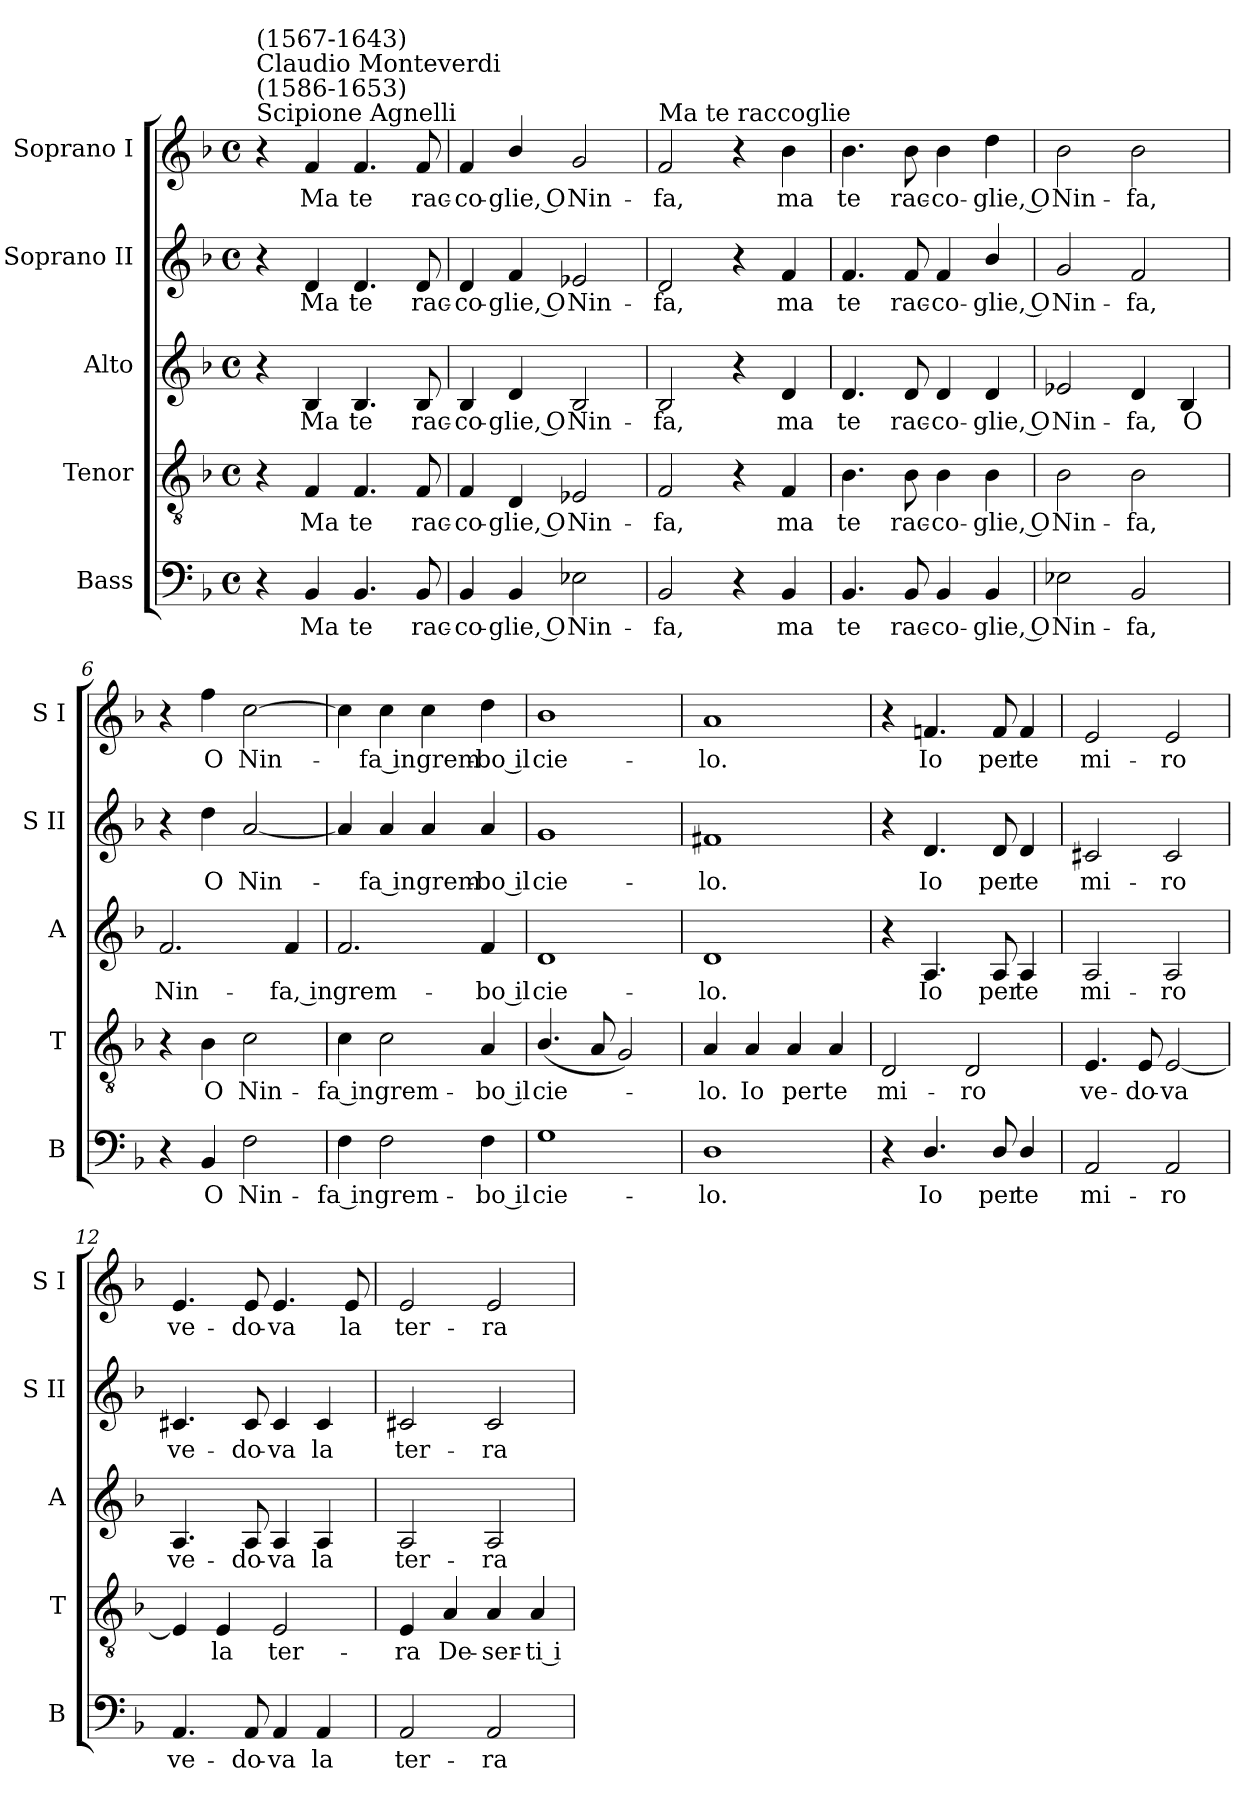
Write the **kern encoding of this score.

**kern	**text	**kern	**text	**kern	**text	**kern	**text	**kern	**text
*part5	*part5	*part4	*part4	*part3	*part3	*part2	*part2	*part1	*part1
*staff5	*staff5	*staff4	*staff4	*staff3	*staff3	*staff2	*staff2	*staff1	*staff1
*I"Bass	*	*I"Tenor	*	*I"Alto	*	*I"Soprano II	*	*I"Soprano I	*
*I'B	*	*I'T	*	*I'A	*	*I'S II	*	*I'S I	*
*clefF4	*	*clefGv2	*	*clefG2	*	*clefG2	*	*clefG2	*
*k[b-]	*	*k[b-]	*	*k[b-]	*	*k[b-]	*	*k[b-]	*
*F:	*	*F:	*	*F:	*	*F:	*	*F:	*
*M4/4	*	*M4/4	*	*M4/4	*	*M4/4	*	*M4/4	*
*met(c)	*	*met(c)	*	*met(c)	*	*met(c)	*	*met(c)	*
*MM96	*	*MM96	*	*MM96	*	*MM96	*	*MM96	*
=1	=1	=1	=1	=1	=1	=1	=1	=1	=1
!	!	!	!	!	!	!	!	!LO:TX:a:t=Scipione Agnelli	!
!	!	!	!	!	!	!	!	!LO:TX:a:t=(1586-1653)	!
!	!	!	!	!	!	!	!	!LO:TX:a:t=Claudio Monteverdi	!
!	!	!	!	!	!	!	!	!LO:TX:a:t=(1567-1643)	!
4r	.	4r	.	4r	.	4r	.	4r	.
!	!LO:LY:b	!	!LO:LY:b	!	!LO:LY:b	!	!LO:LY:b	!	!LO:LY:b
4BB-/	Ma	4F/	Ma	4B-/	Ma	4d/	Ma	4f/	Ma
!	!LO:LY:b	!	!LO:LY:b	!	!LO:LY:b	!	!LO:LY:b	!	!LO:LY:b
4.BB-/	te	4.F/	te	4.B-/	te	4.d/	te	4.f/	te
!	!LO:LY:b	!	!LO:LY:b	!	!LO:LY:b	!	!LO:LY:b	!	!LO:LY:b
8BB-/	rac-	8F/	rac-	8B-/	rac-	8d/	rac-	8f/	rac-
=2	=2	=2	=2	=2	=2	=2	=2	=2	=2
!	!LO:LY:b	!	!LO:LY:b	!	!LO:LY:b	!	!LO:LY:b	!	!LO:LY:b
4BB-/	-co-	4F/	-co-	4B-/	-co-	4d/	-co-	4f/	-co-
!	!LO:LY:b	!	!LO:LY:b	!	!LO:LY:b	!	!LO:LY:b	!	!LO:LY:b
4BB-/	-glie, O	4D/	-glie, O	4d/	-glie, O	4f/	-glie, O	4b-/	-glie, O
!	!LO:LY:b	!	!LO:LY:b	!	!LO:LY:b	!	!LO:LY:b	!	!LO:LY:b
2E-X\	Nin-	2E-X/	Nin-	2B-/	Nin-	2e-X/	Nin-	2g/	Nin-
=3	=3	=3	=3	=3	=3	=3	=3	=3	=3
!	!	!	!	!	!	!	!	!LO:TX:a:t=Ma te raccoglie	!
!	!LO:LY:b	!	!LO:LY:b	!	!LO:LY:b	!	!LO:LY:b	!	!LO:LY:b
2BB-/	-fa,	2F/	-fa,	2B-/	-fa,	2d/	-fa,	2f/	-fa,
4r	.	4r	.	4r	.	4r	.	4r	.
!	!LO:LY:b	!	!LO:LY:b	!	!LO:LY:b	!	!LO:LY:b	!	!LO:LY:b
4BB-/	ma	4F/	ma	4d/	ma	4f/	ma	4b-\	ma
=4	=4	=4	=4	=4	=4	=4	=4	=4	=4
!	!LO:LY:b	!	!LO:LY:b	!	!LO:LY:b	!	!LO:LY:b	!	!LO:LY:b
4.BB-/	te	4.B-\	te	4.d/	te	4.f/	te	4.b-\	te
!	!LO:LY:b	!	!LO:LY:b	!	!LO:LY:b	!	!LO:LY:b	!	!LO:LY:b
8BB-/	rac-	8B-\	rac-	8d/	rac-	8f/	rac-	8b-\	rac-
!	!LO:LY:b	!	!LO:LY:b	!	!LO:LY:b	!	!LO:LY:b	!	!LO:LY:b
4BB-/	-co-	4B-\	-co-	4d/	-co-	4f/	-co-	4b-\	-co-
!	!LO:LY:b	!	!LO:LY:b	!	!LO:LY:b	!	!LO:LY:b	!	!LO:LY:b
4BB-/	-glie, O	4B-\	-glie, O	4d/	-glie, O	4b-/	-glie, O	4dd\	-glie, O
=5	=5	=5	=5	=5	=5	=5	=5	=5	=5
!	!LO:LY:b	!	!LO:LY:b	!	!LO:LY:b	!	!LO:LY:b	!	!LO:LY:b
2E-X\	Nin-	2B-\	Nin-	2e-X/	Nin-	2g/	Nin-	2b-\	Nin-
!	!LO:LY:b	!	!LO:LY:b	!	!LO:LY:b	!	!LO:LY:b	!	!LO:LY:b
2BB-/	-fa,	2B-\	-fa,	4d/	-fa,	2f/	-fa,	2b-\	-fa,
!	!	!	!	!	!LO:LY:b	!	!	!	!
.	.	.	.	4B-/	O	.	.	.	.
=6	=6	=6	=6	=6	=6	=6	=6	=6	=6
!	!	!	!	!	!LO:LY:b	!	!	!	!
4r	.	4r	.	2.f/	Nin-	4r	.	4r	.
!	!LO:LY:b	!	!LO:LY:b	!	!	!	!LO:LY:b	!	!LO:LY:b
4BB-/	O	4B-\	O	.	.	4dd\	O	4ff\	O
!	!LO:LY:b	!	!LO:LY:b	!	!	!	!LO:LY:b	!	!LO:LY:b
2F\	Nin-	2c\	Nin-	.	.	[2a/	Nin-	[2cc\	Nin-
!	!	!	!	!	!LO:LY:b	!	!	!	!
.	.	.	.	4f/	-fa, in	.	.	.	.
!!LO:LB:g=z
=7	=7	=7	=7	=7	=7	=7	=7	=7	=7
!	!LO:LY:b	!	!LO:LY:b	!	!LO:LY:b	!	!	!	!
4F\	-fa in	4c\	-fa in	2.f/	grem-	4a/]	.	4cc\]	.
!	!LO:LY:b	!	!LO:LY:b	!	!	!	!LO:LY:b	!	!LO:LY:b
2F\	grem-	2c\	grem-	.	.	4a/	fa in	4cc\	fa in
!	!	!	!	!	!	!	!LO:LY:b	!	!LO:LY:b
.	.	.	.	.	.	4a/	grem-	4cc\	grem-
!	!LO:LY:b	!	!LO:LY:b	!	!LO:LY:b	!	!LO:LY:b	!	!LO:LY:b
4F\	-bo il	4A/	-bo il	4f/	-bo il	4a/	-bo il	4dd\	-bo il
=8	=8	=8	=8	=8	=8	=8	=8	=8	=8
!	!LO:LY:b	!	!LO:LY:b	!	!LO:LY:b	!	!LO:LY:b	!	!LO:LY:b
1G	cie-	(<4.B-/	cie-	1d	cie-	1g	cie-	1b-	cie-
.	.	8A/	.	.	.	.	.	.	.
.	.	2G/)	.	.	.	.	.	.	.
=9	=9	=9	=9	=9	=9	=9	=9	=9	=9
!	!LO:LY:b	!	!LO:LY:b	!	!LO:LY:b	!	!LO:LY:b	!	!LO:LY:b
1D	-lo.	4A/	lo.	1d	-lo.	1f#X	-lo.	1a	-lo.
!	!	!	!LO:LY:b	!	!	!	!	!	!
.	.	4A/	Io	.	.	.	.	.	.
!	!	!	!LO:LY:b	!	!	!	!	!	!
.	.	4A/	per	.	.	.	.	.	.
!	!	!	!LO:LY:b	!	!	!	!	!	!
.	.	4A/	te	.	.	.	.	.	.
=10	=10	=10	=10	=10	=10	=10	=10	=10	=10
!	!	!	!LO:LY:b	!	!	!	!	!	!
4r	.	2D/	mi-	4r	.	4r	.	4r	.
!	!LO:LY:b	!	!	!	!LO:LY:b	!	!LO:LY:b	!	!LO:LY:b
4.D/	Io	.	.	4.A/	Io	4.d/	Io	4.fn/	Io
!	!	!	!LO:LY:b	!	!	!	!	!	!
.	.	2D/	-ro	.	.	.	.	.	.
!	!LO:LY:b	!	!	!	!LO:LY:b	!	!LO:LY:b	!	!LO:LY:b
8D/	per	.	.	8A/	per	8d/	per	8f/	per
!	!LO:LY:b	!	!	!	!LO:LY:b	!	!LO:LY:b	!	!LO:LY:b
4D/	te	.	.	4A/	te	4d/	te	4f/	te
=11	=11	=11	=11	=11	=11	=11	=11	=11	=11
!	!LO:LY:b	!	!LO:LY:b	!	!LO:LY:b	!	!LO:LY:b	!	!LO:LY:b
2AA/	mi-	4.E/	ve-	2A/	mi-	2c#X/	mi-	2e/	mi-
!	!	!	!LO:LY:b	!	!	!	!	!	!
.	.	8E/	-do-	.	.	.	.	.	.
!	!LO:LY:b	!	!LO:LY:b	!	!LO:LY:b	!	!LO:LY:b	!	!LO:LY:b
2AA/	-ro	[2E/	-va	2A/	-ro	2c#/	-ro	2e/	-ro
=12	=12	=12	=12	=12	=12	=12	=12	=12	=12
!	!LO:LY:b	!	!	!	!LO:LY:b	!	!LO:LY:b	!	!LO:LY:b
4.AA/	ve-	4E/]	.	4.A/	ve-	4.c#X/	ve-	4.e/	ve-
!	!	!	!LO:LY:b	!	!	!	!	!	!
.	.	4E/	la	.	.	.	.	.	.
!	!LO:LY:b	!	!	!	!LO:LY:b	!	!LO:LY:b	!	!LO:LY:b
8AA/	-do-	.	.	8A/	-do-	8c#/	-do-	8e/	-do-
!	!LO:LY:b	!	!LO:LY:b	!	!LO:LY:b	!	!LO:LY:b	!	!LO:LY:b
4AA/	-va	2E/	ter-	4A/	-va	4c#/	-va	4.e/	-va
!	!LO:LY:b	!	!	!	!LO:LY:b	!	!LO:LY:b	!	!
4AA/	la	.	.	4A/	la	4c#/	la	.	.
!	!	!	!	!	!	!	!	!	!LO:LY:b
.	.	.	.	.	.	.	.	8e/	la
=13	=13	=13	=13	=13	=13	=13	=13	=13	=13
!	!LO:LY:b	!	!LO:LY:b	!	!LO:LY:b	!	!LO:LY:b	!	!LO:LY:b
2AA/	ter-	4E/	-ra	2A/	ter-	2c#X/	ter-	2e/	ter-
!	!	!	!LO:LY:b	!	!	!	!	!	!
.	.	4A/	De-	.	.	.	.	.	.
!	!LO:LY:b	!	!LO:LY:b	!	!LO:LY:b	!	!LO:LY:b	!	!LO:LY:b
2AA/	-ra	4A/	-ser-	2A/	-ra	2c#/	-ra	2e/	-ra
!	!	!	!LO:LY:b	!	!	!	!	!	!
.	.	4A/	-ti i	.	.	.	.	.	.
=	=	=	=	=	=	=	=	=	=
*-	*-	*-	*-	*-	*-	*-	*-	*-	*-
